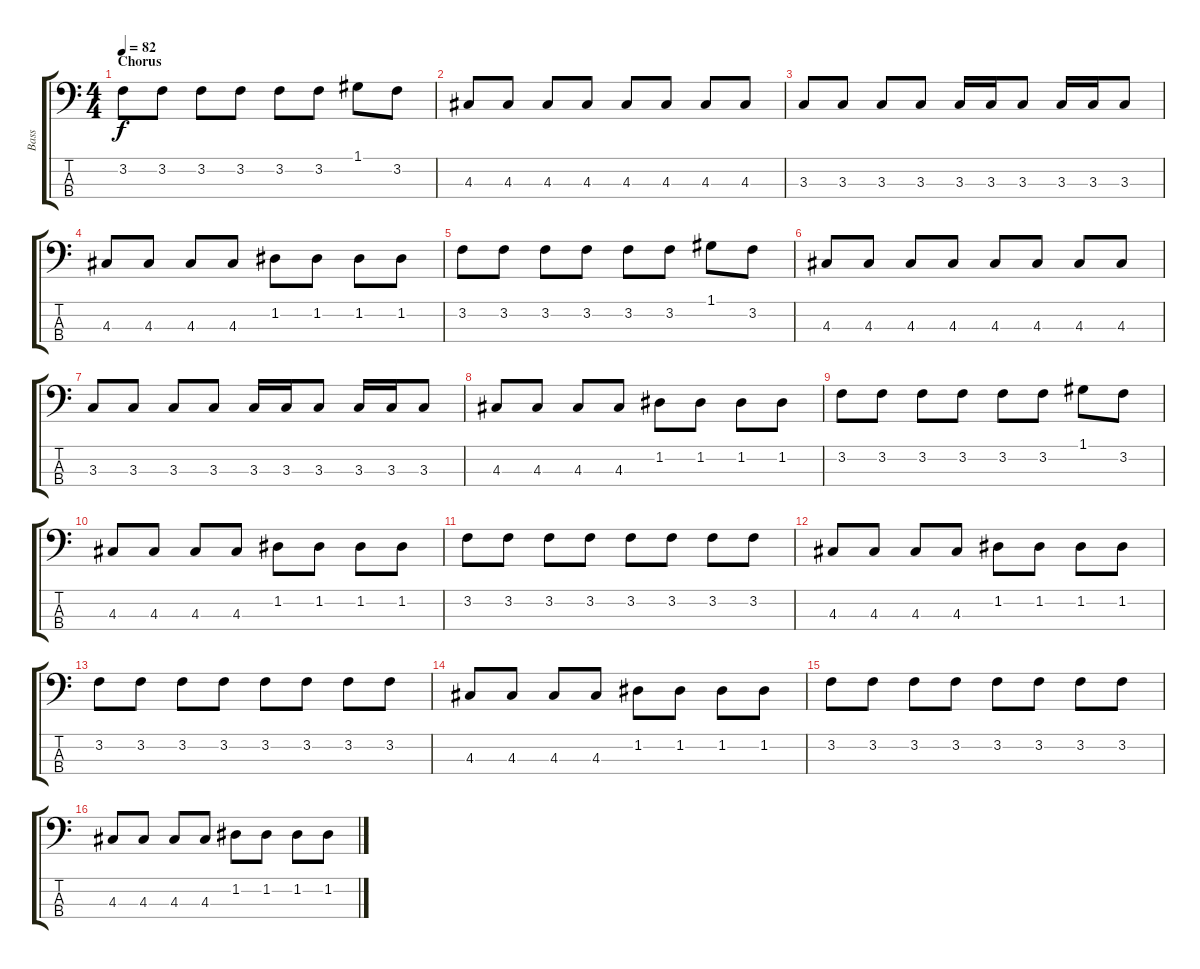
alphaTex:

\track ("Bass" "Bass") {instrument electricbasspick}
\staff {score tabs}
\tuning (G2 D2 A1 E1) {hide}
\ts (4 4)
\section ("" "Chorus")
\tempo 82
\clef f4
\ks c
3.2.8{dy f} 3.2.8 3.2.8 3.2.8 3.2.8 3.2.8 1.1.8 3.2.8 |
4.3.8 4.3.8 4.3.8 4.3.8 4.3.8 4.3.8 4.3.8 4.3.8 |
3.3.8 3.3.8 3.3.8 3.3.8 3.3.16 3.3.16 3.3.8 3.3.16 3.3.16 3.3.8 |
4.3.8 4.3.8 4.3.8 4.3.8 1.2.8 1.2.8 1.2.8 1.2.8 |
3.2.8 3.2.8 3.2.8 3.2.8 3.2.8 3.2.8 1.1.8 3.2.8 |
4.3.8 4.3.8 4.3.8 4.3.8 4.3.8 4.3.8 4.3.8 4.3.8 |
3.3.8 3.3.8 3.3.8 3.3.8 3.3.16 3.3.16 3.3.8 3.3.16 3.3.16 3.3.8 |
4.3.8 4.3.8 4.3.8 4.3.8 1.2.8 1.2.8 1.2.8 1.2.8 |
3.2.8 3.2.8 3.2.8 3.2.8 3.2.8 3.2.8 1.1.8 3.2.8 |
4.3.8 4.3.8 4.3.8 4.3.8 1.2.8 1.2.8 1.2.8 1.2.8 |
3.2.8 3.2.8 3.2.8 3.2.8 3.2.8 3.2.8 3.2.8 3.2.8 |
4.3.8 4.3.8 4.3.8 4.3.8 1.2.8 1.2.8 1.2.8 1.2.8 |
3.2.8 3.2.8 3.2.8 3.2.8 3.2.8 3.2.8 3.2.8 3.2.8 |
4.3.8 4.3.8 4.3.8 4.3.8 1.2.8 1.2.8 1.2.8 1.2.8 |
3.2.8 3.2.8 3.2.8 3.2.8 3.2.8 3.2.8 3.2.8 3.2.8 |
4.3.8 4.3.8 4.3.8 4.3.8 1.2.8 1.2.8 1.2.8 1.2.8
